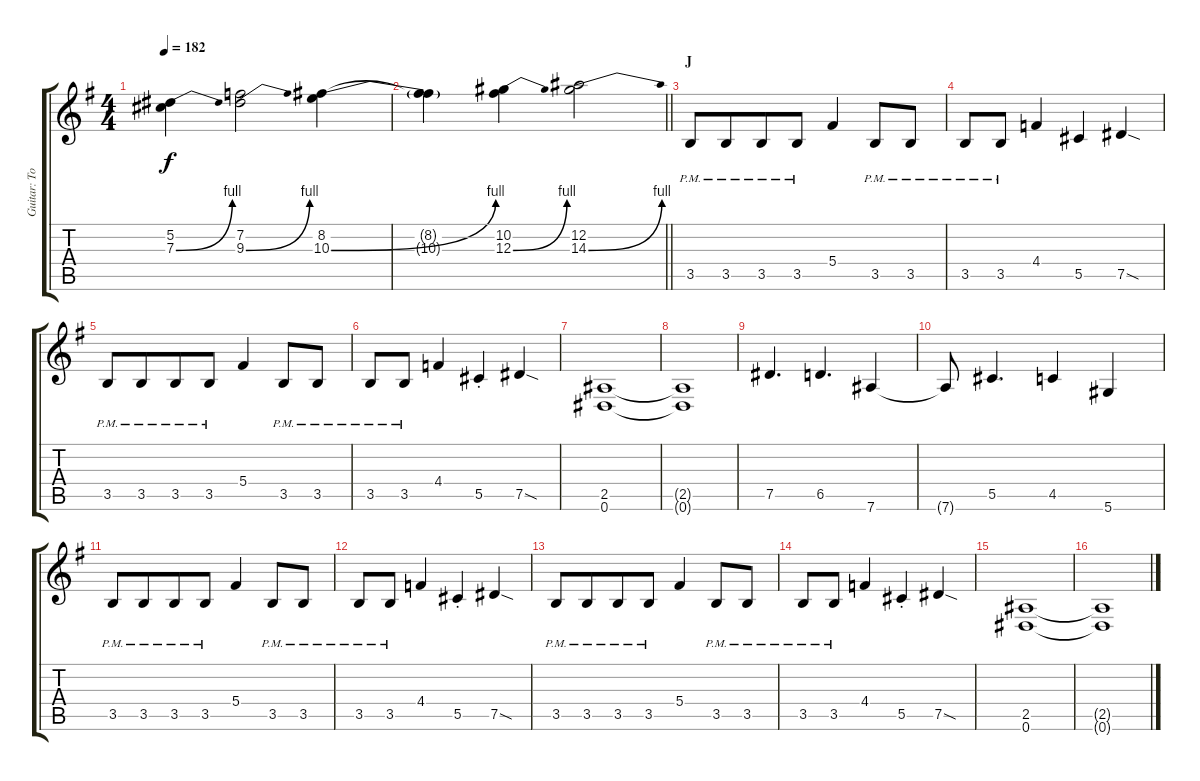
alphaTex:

\track ("Guitar: Tony" "Guitar: To") {instrument overdrivenguitar}
\staff {score tabs}
\tuning (Eb4 Bb3 Gb3 Db3 Ab2 Eb2) {hide}
\ts (4 4)
\tempo 182
\clef g2
\ks g
(5.2 7.3{be (bend 0 0 60 4)}).4{dy f} (7.2 9.3{be (bend 0 0 60 4)}).2 (8.2 10.3{be (bend 0 0 60 4)}).4 |
\barLineRight lightlight
(8.2{t} 10.3{t}).4 (10.2 12.3{be (bend 0 0 60 4)}).4 (12.2 14.3{be (bend 0 0 60 4)}).2 |
\section ("" "J")
3.5{pm}.8 3.5{pm}.8{beam merge} 3.5{pm}.8 3.5{pm}.8 5.4.4{beam merge} 3.5{pm}.8 3.5{pm}.8 |
3.5{pm}.8 3.5{pm}.8 4.4.4 5.5.4 7.5{sod}.4 |
3.5{pm}.8 3.5{pm}.8{beam merge} 3.5{pm}.8 3.5{pm}.8 5.4.4{beam merge} 3.5{pm}.8 3.5{pm}.8 |
3.5{pm}.8 3.5{pm}.8 4.4.4 5.5{st}.4 7.5{sod}.4 |
(2.5 0.6).1 |
(2.5{t} 0.6{t}).1 |
7.5.4{d} 6.5.4{d} 7.6.4 |
7.6{t}.8 5.5.4{d} 4.5.4 5.6.4 |
3.5{pm}.8 3.5{pm}.8{beam merge} 3.5{pm}.8 3.5{pm}.8 5.4.4{beam merge} 3.5{pm}.8 3.5{pm}.8 |
3.5{pm}.8 3.5{pm}.8 4.4.4 5.5{st}.4 7.5{sod}.4 |
3.5{pm}.8 3.5{pm}.8{beam merge} 3.5{pm}.8 3.5{pm}.8 5.4.4{beam merge} 3.5{pm}.8 3.5{pm}.8 |
3.5{pm}.8 3.5{pm}.8 4.4.4 5.5{st}.4 7.5{sod}.4 |
(2.5 0.6).1 |
(2.5{t} 0.6{t}).1
